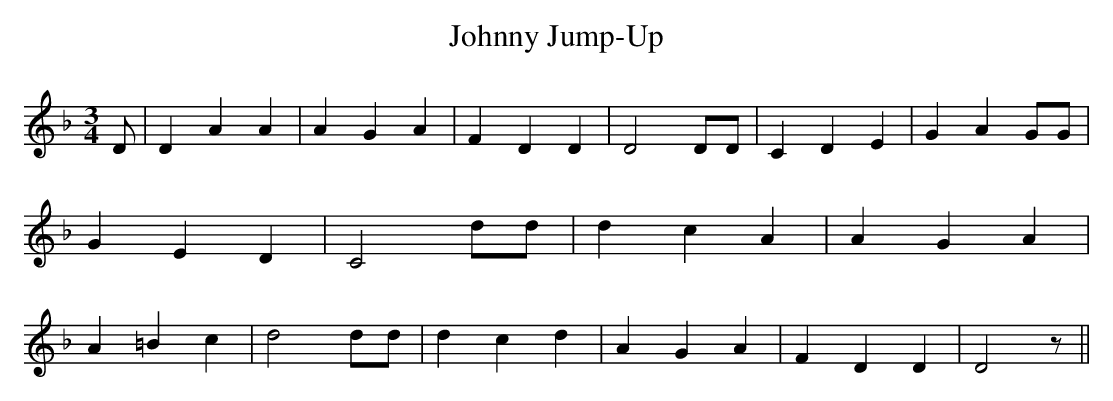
X:1
T:Johnny Jump-Up
M:3/4
L:1/4
K:F
 D/2| D A A| A G A| F D D| D2 D/2D/2| C D E| G A G/2G/2| G E D| C2 d/2d/2|\
 d c A| A G A| A =B c| d2 d/2d/2| d c d| A G A| F D D| D2 z/2||
